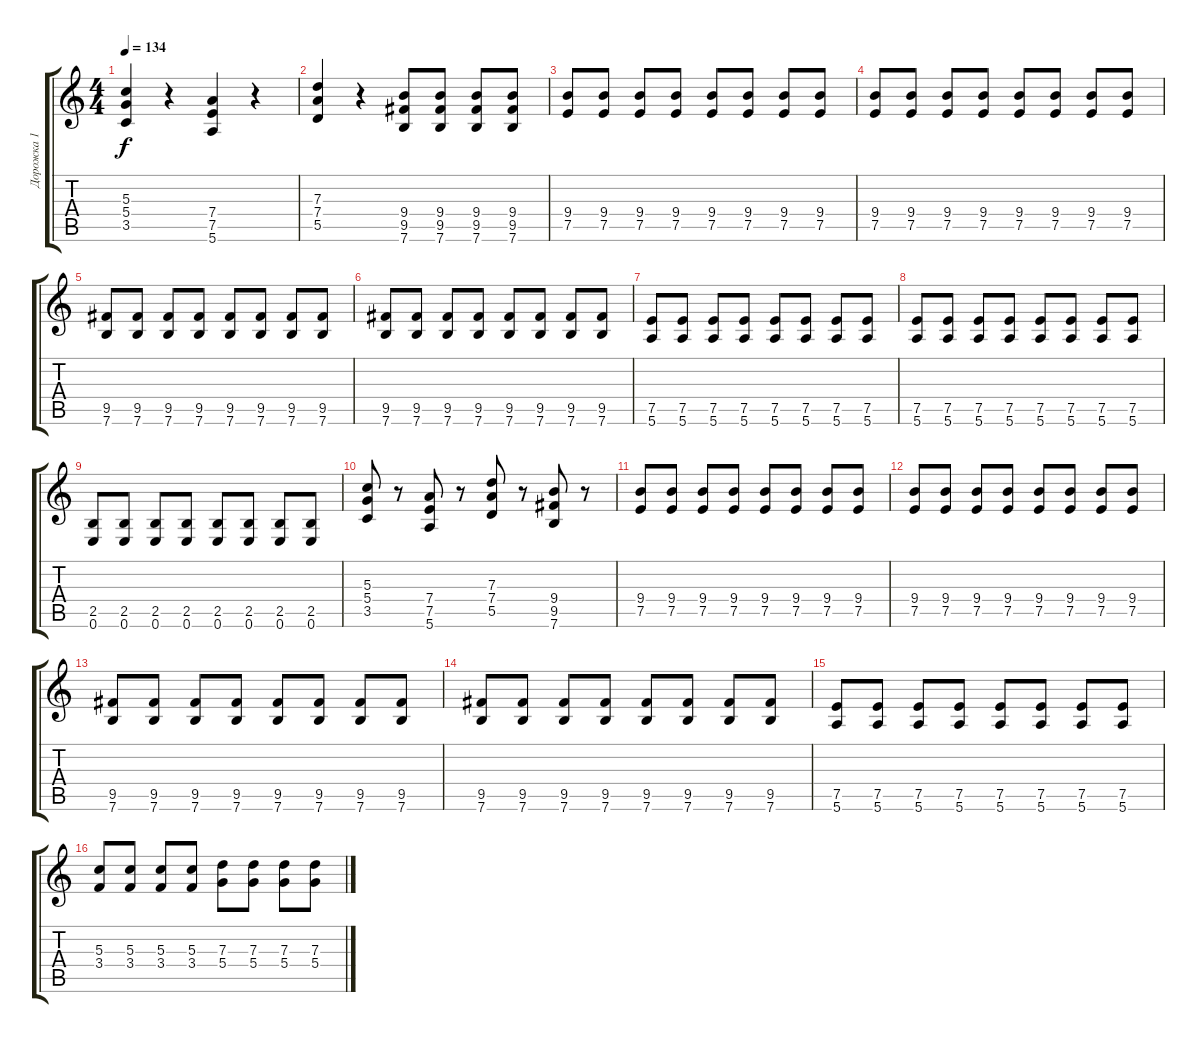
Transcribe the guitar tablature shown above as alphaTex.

\track ("Дорожка 1" "Дорожка 1") {instrument distortionguitar}
\staff {score tabs}
\tuning (E4 B3 G3 D3 A2 E2) {hide}
\ts (4 4)
\tempo 134
\clef g2
\ks c
(5.3 5.4 3.5).4{dy f} r.4 (7.4 7.5 5.6).4 r.4 |
(7.3 7.4 5.5).4 r.4 (9.4 9.5 7.6).8 (9.4 9.5 7.6).8 (9.4 9.5 7.6).8 (9.4 9.5 7.6).8 |
(9.4 7.5).8 (9.4 7.5).8 (9.4 7.5).8 (9.4 7.5).8 (9.4 7.5).8 (9.4 7.5).8 (9.4 7.5).8 (9.4 7.5).8 |
(9.4 7.5).8 (9.4 7.5).8 (9.4 7.5).8 (9.4 7.5).8 (9.4 7.5).8 (9.4 7.5).8 (9.4 7.5).8 (9.4 7.5).8 |
(9.5 7.6).8 (9.5 7.6).8 (9.5 7.6).8 (9.5 7.6).8 (9.5 7.6).8 (9.5 7.6).8 (9.5 7.6).8 (9.5 7.6).8 |
(9.5 7.6).8 (9.5 7.6).8 (9.5 7.6).8 (9.5 7.6).8 (9.5 7.6).8 (9.5 7.6).8 (9.5 7.6).8 (9.5 7.6).8 |
(7.5 5.6).8 (7.5 5.6).8 (7.5 5.6).8 (7.5 5.6).8 (7.5 5.6).8 (7.5 5.6).8 (7.5 5.6).8 (7.5 5.6).8 |
(7.5 5.6).8 (7.5 5.6).8 (7.5 5.6).8 (7.5 5.6).8 (7.5 5.6).8 (7.5 5.6).8 (7.5 5.6).8 (7.5 5.6).8 |
(2.5 0.6).8 (2.5 0.6).8 (2.5 0.6).8 (2.5 0.6).8 (2.5 0.6).8 (2.5 0.6).8 (2.5 0.6).8 (2.5 0.6).8 |
(5.3 5.4 3.5).8 r.8 (7.4 7.5 5.6).8 r.8 (7.3 7.4 5.5).8 r.8 (9.4 9.5 7.6).8 r.8 |
(9.4 7.5).8 (9.4 7.5).8 (9.4 7.5).8 (9.4 7.5).8 (9.4 7.5).8 (9.4 7.5).8 (9.4 7.5).8 (9.4 7.5).8 |
(9.4 7.5).8 (9.4 7.5).8 (9.4 7.5).8 (9.4 7.5).8 (9.4 7.5).8 (9.4 7.5).8 (9.4 7.5).8 (9.4 7.5).8 |
(9.5 7.6).8 (9.5 7.6).8 (9.5 7.6).8 (9.5 7.6).8 (9.5 7.6).8 (9.5 7.6).8 (9.5 7.6).8 (9.5 7.6).8 |
(9.5 7.6).8 (9.5 7.6).8 (9.5 7.6).8 (9.5 7.6).8 (9.5 7.6).8 (9.5 7.6).8 (9.5 7.6).8 (9.5 7.6).8 |
(7.5 5.6).8 (7.5 5.6).8 (7.5 5.6).8 (7.5 5.6).8 (7.5 5.6).8 (7.5 5.6).8 (7.5 5.6).8 (7.5 5.6).8 |
(5.3 3.4).8 (5.3 3.4).8 (5.3 3.4).8 (5.3 3.4).8 (7.3 5.4).8 (7.3 5.4).8 (7.3 5.4).8 (7.3 5.4).8
